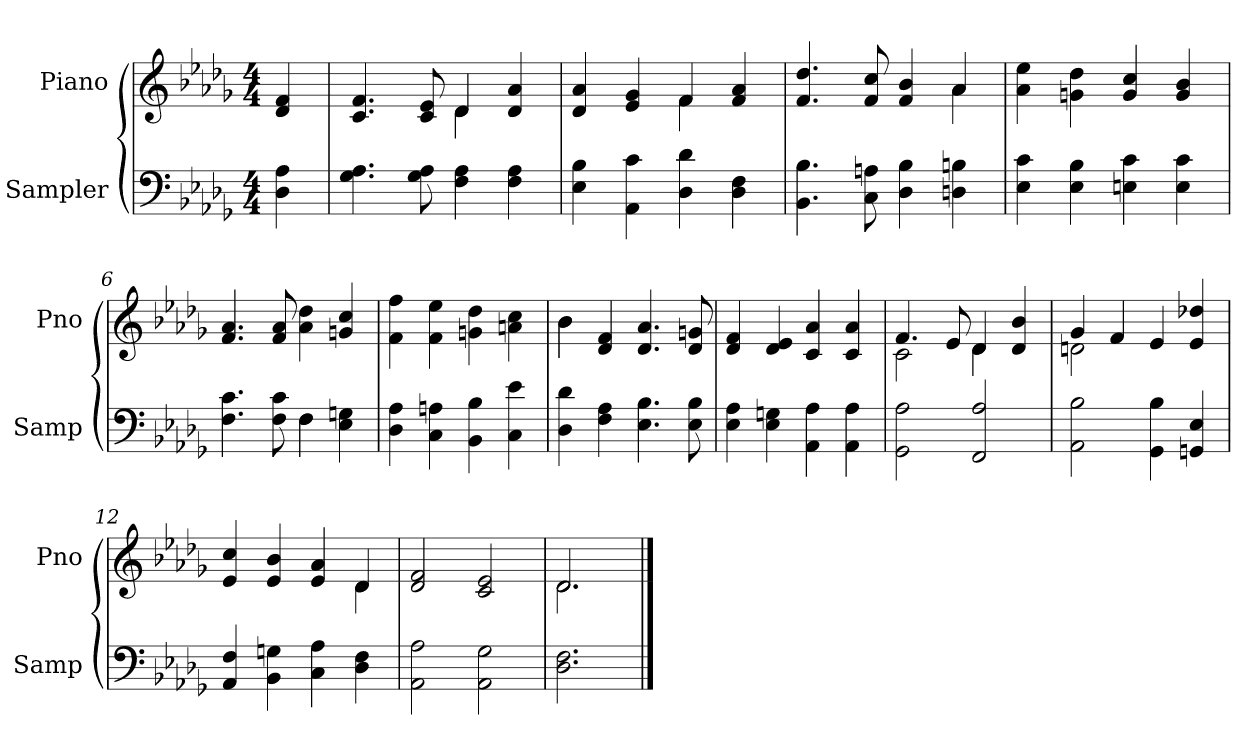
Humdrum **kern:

**kern	**kern
*part2	*part1
*staff2	*staff1
*I"Sampler	*I"Piano
*I'Samp	*I'Pno
*clefF4	*clefG2
*k[b-e-a-d-g-]	*k[b-e-a-d-g-]
*D-:	*D-:
*M4/4	*M4/4
=1	=1
4D- 4A-	4d- 4f
=2	=2
*	*^
4.G- 4.A-	4.c 4.f	2ryy
8G- 8A-	8c 8e-	.
4F 4A-	4d-/	4d-
4F 4A-	4d- 4a-	4ryy
=3	=3	=3
4E- 4B-	4d- 4a-	2ryy
4AA- 4c	4e- 4g-	.
4D- 4d-	4f/	4f
4D- 4F	4f 4a-	4ryy
=4	=4	=4
4.BB- 4.B-	4.f 4.dd-	2.ryy
8C 8An	8f 8cc	.
4D- 4B-	4f 4b-	.
4Dn 4Bn	4a-/	4a-
*	*v	*v
=5	=5
4E- 4c	4a- 4ee-
4E- 4B-	4gn 4dd-
4En 4c	4g 4cc
4E 4c	4g 4b-
=6	=6
*^	*
4.F 4.c	2ryy	4.f 4.a-
8F 8c	.	8f 8a-
4F\	4F	4a- 4dd-
4E- 4Gn	4ryy	4gn 4cc
*v	*v	*
=7	=7
4D- 4A-	4f 4ff
4C 4An	4f 4ee-
4BB- 4B-	4gn 4dd-
4C 4e-	4an 4cc
=8	=8
*	*^
4D- 4d-	4b-\	4b-
4F 4A-	4d- 4f	2.ryy
4.E- 4.B-	4.d- 4.a-	.
8E- 8B-	8d- 8gn	.
*	*v	*v
=9	=9
4E- 4A-	4d- 4f
4E- 4Gn	4d- 4e-
4AA- 4A-	4c 4a-
4AA- 4A-	4c 4a-
=10	=10
*	*^
2GG- 2A-	4.f/	2c
.	8e-/	.
2FF 2A-	4d-/	4d-
.	4d- 4b-	4ryy
=11	=11	=11
2AA- 2B-	4g-/	2dn
.	4f/	.
4GG- 4B-	4e-	2ryy
4GGn 4E-	4e- 4dd-X	.
=12	=12	=12
4AA- 4F	4e- 4cc	2.ryy
4BB- 4Gn	4e- 4b-	.
4C 4A-	4e- 4a-	.
4D- 4F	4d-/	4d-
*	*v	*v
=13	=13
2AA- 2A-	2d- 2f
2AA- 2G-	2c 2e-
=14	=14
*	*^
2.D- 2.F	2.d-/	2.d-
*	*v	*v
==	==
*-	*-
